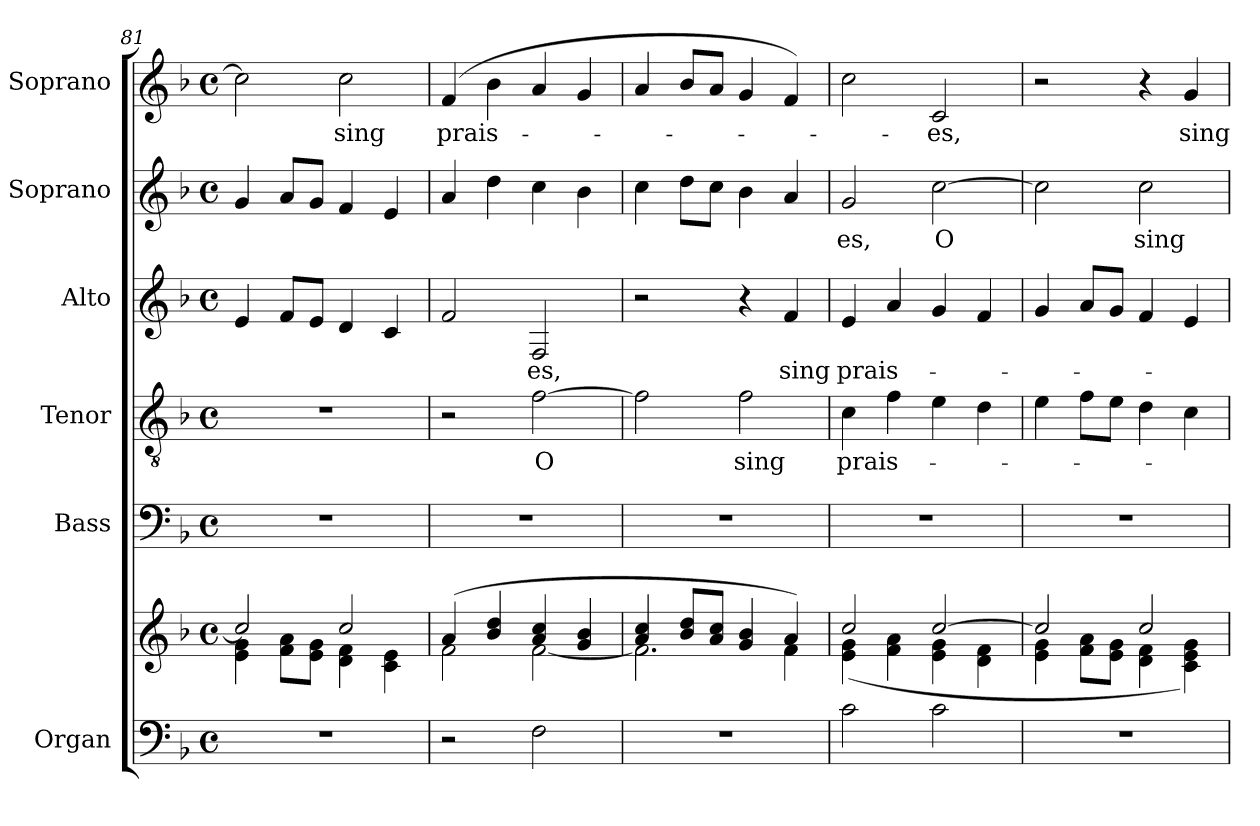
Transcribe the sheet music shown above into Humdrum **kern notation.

**kern	**kern	**kern	**kern	**text	**kern	**text	**kern	**text	**kern	**text
*part6	*part6	*part5	*part4	*part4	*part3	*part3	*part2	*part2	*part1	*part1
*staff7	*staff6	*staff5	*staff4	*staff4	*staff3	*staff3	*staff2	*staff2	*staff1	*staff1
*I"Organ	*	*I"Bass	*I"Tenor	*	*I"Alto	*	*I"Soprano	*	*I"Soprano	*
*I'Org.	*	*I'B.	*I'T.	*	*I'A.	*	*I'S.	*	*I'S.	*
*clefF4	*clefG2	*clefF4	*clefGv2	*	*clefG2	*	*clefG2	*	*clefG2	*
*	*	*	*ITrd7c12	*	*	*	*	*	*	*
*k[b-]	*k[b-]	*k[b-]	*k[b-]	*	*k[b-]	*	*k[b-]	*	*k[b-]	*
*F:	*F:	*F:	*F:	*	*F:	*	*F:	*	*F:	*
*M4/4	*M4/4	*M4/4	*M4/4	*	*M4/4	*	*M4/4	*	*M4/4	*
*met(c)	*met(c)	*met(c)	*met(c)	*	*met(c)	*	*met(c)	*	*met(c)	*
=81	=81	=81	=81	=81	=81	=81	=81	=81	=81	=81
*	*^	*	*	*	*	*	*	*	*	*
1r	2cci/]	4ei\ 4gi	1r	1r	.	4ei/	.	4gi/	.	2cci\]	.
.	.	8fi\ 8aiL	.	.	.	8fi/L	.	8ai/L	.	.	.
.	.	8ei\ 8giJ	.	.	.	8ei/J	.	8gi/J	.	.	.
!	!	!	!	!	!	!	!	!	!	!	!LO:LY:b:color=#000000
.	2cci/	4di\ 4fi	.	.	.	4di/	.	4fi/	.	2cci\	sing
.	.	4ci\ 4ei	.	.	.	4ci/	.	4ei/	.	.	.
!!LO:LB:g=z
=82	=82	=82	=82	=82	=82	=82	=82	=82	=82	=82	=82
!	!	!	!	!	!	!	!	!	!	!	!LO:LY:b:color=#000000
2r	(4ai/	2fi\	1r	2r	.	2fi/	.	4ai/	.	(4fi/	prais-
.	4b-i/ 4ddi	.	.	.	.	.	.	4ddi\	.	4b-i\	.
!	!	!	!	!	!LO:LY:b:color=#000000	!	!	!	!	!	!
!	!	!	!	!	!	!	!LO:LY:b:color=#000000	!	!	!	!
2Fi\	4ai/ 4cci	[<2fi\	.	[>2Fi\	O	2Fi/	-es,	4cci\	.	4ai/	.
.	4gi/ 4b-i	.	.	.	.	.	.	4b-i\	.	4gi/	.
=83	=83	=83	=83	=83	=83	=83	=83	=83	=83	=83	=83
1r	4ai/ 4cci	2.fi\]	1r	2Fi\]	.	2r	.	4cci\	.	4ai/	.
.	8b-i/ 8ddiL	.	.	.	.	.	.	8ddi\L	.	8b-i/L	.
.	8ai/ 8cciJ	.	.	.	.	.	.	8cci\J	.	8ai/J	.
!	!	!	!	!	!LO:LY:b:color=#000000	!	!	!	!	!	!
.	4gi/ 4b-i	.	.	2Fi\	sing	4r	.	4b-i\	.	4gi/	.
!	!	!	!	!	!	!	!LO:LY:b:color=#000000	!	!	!	!
.	4ai/)	4fi\	.	.	.	4fi/	sing	4ai/	.	4fi/)	.
=84	=84	=84	=84	=84	=84	=84	=84	=84	=84	=84	=84
!	!	!	!	!	!LO:LY:b:color=#000000	!	!	!	!	!	!
!	!	!	!	!	!	!	!LO:LY:b:color=#000000	!	!	!	!
!	!	!	!	!	!	!	!	!	!LO:LY:b:color=#000000	!	!
2ci\	2cci/	(4ei\ 4gi	1r	4Ci\	prais-	4ei/	prais-	2gi/	-es,	2cci\	.
.	.	4fi\ 4ai	.	4Fi\	.	4ai/	.	.	.	.	.
!	!	!	!	!	!	!	!	!	!LO:LY:b:color=#000000	!	!
!	!	!	!	!	!	!	!	!	!	!	!LO:LY:b:color=#000000
2ci\	[>2cci/	4ei\ 4gi	.	4Ei\	.	4gi/	.	[>2cci\	O	2ci/	-es,
.	.	4di\ 4fi	.	4Di\	.	4fi/	.	.	.	.	.
=85	=85	=85	=85	=85	=85	=85	=85	=85	=85	=85	=85
1r	2cci/]	4ei\ 4gi	1r	4Ei\	.	4gi/	.	2cci\]	.	2r	.
.	.	8fi\ 8aiL	.	8Fi\L	.	8ai/L	.	.	.	.	.
.	.	8ei\ 8giJ	.	8Ei\J	.	8gi/J	.	.	.	.	.
!	!	!	!	!	!	!	!	!	!LO:LY:b:color=#000000	!	!
.	2cci/	4di\ 4fi	.	4Di\	.	4fi/	.	2cci\	sing	4r	.
!	!	!	!	!	!	!	!	!	!	!	!LO:LY:b:color=#000000
.	.	4ci\ 4ei 4gi)	.	4Ci\	.	4ei/	.	.	.	4gi/	sing
*	*v	*v	*	*	*	*	*	*	*	*	*
=	=	=	=	=	=	=	=	=	=	=
*-	*-	*-	*-	*-	*-	*-	*-	*-	*-	*-
